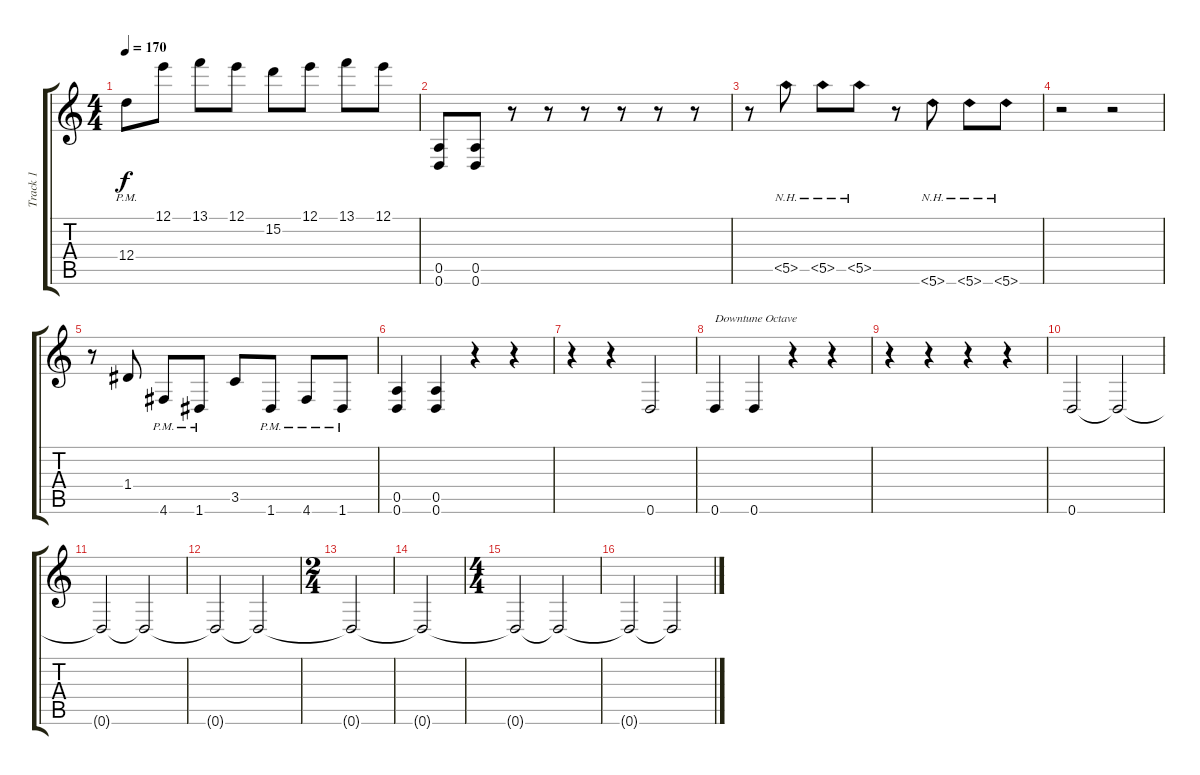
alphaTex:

\track ("Track 1" "Track 1") {instrument distortionguitar}
\staff {score tabs}
\tuning (E4 B3 G3 D3 A2 D2) {hide}
\ts (4 4)
\tempo 170
\clef g2
\ks c
12.4{pm}.8{dy f} 12.1.8 13.1.8 12.1.8 15.2.8 12.1.8 13.1.8 12.1.8 |
(0.5 0.6).8 (0.5 0.6).8 r.8 r.8 r.8 r.8 r.8 r.8 |
r.8 5.5{nh}.8 5.5{nh}.8 5.5{nh}.8 r.8 5.6{nh}.8 5.6{nh}.8 5.6{nh}.8 |
r.2 r.2 |
r.8 1.4.8 4.6{pm}.8 1.6{pm}.8 3.5.8 1.6{pm}.8 4.6{pm}.8 1.6{pm}.8 |
(0.5 0.6).4 (0.5 0.6).4 r.4 r.4 |
r.4 r.4 0.6.2 |
0.6.4{txt "Downtune Octave"} 0.6.4 r.4 r.4 |
r.4 r.4 r.4 r.4 |
0.6.2 0.6{t}.2 |
0.6{t}.2 0.6{t}.2 |
0.6{t}.2 0.6{t}.2 |
\ts (2 4)
0.6{t}.2 |
0.6{t}.2 |
\ts (4 4)
0.6{t}.2 0.6{t}.2 |
0.6{t}.2 0.6{t}.2
